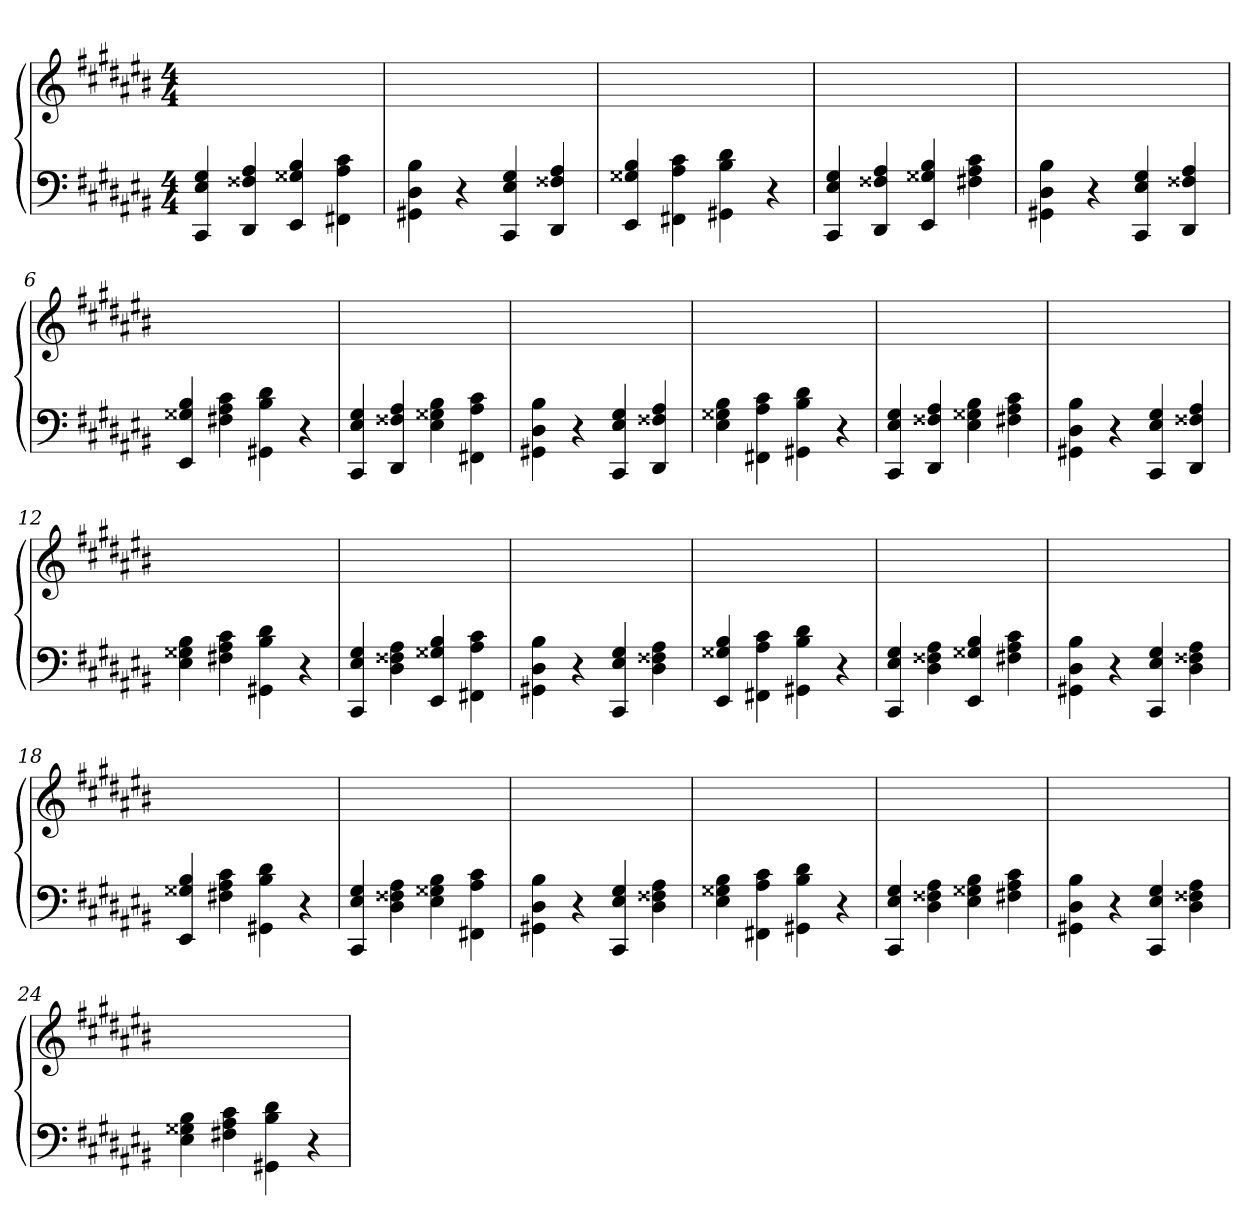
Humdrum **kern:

**kern	**kern
*part2	*part1
*staff2	*staff1
*clefF4	*clefG2
*k[f#c#g#d#a#e#b#]	*k[f#c#g#d#a#e#b#]
*C#:	*C#:
*M4/4	*M4/4
*MM60	*MM60
=1	=1
4CC# 4E# 4G#	1ryy
4DD# 4F##X 4A#	.
4EE# 4G##X 4B#	.
4FF#X 4A# 4c#	.
=2	=2
4GG#X 4D# 4B#	1ryy
4r	.
4CC# 4E# 4G#	.
4DD# 4F##X 4A#	.
=3	=3
4EE# 4G##X 4B#	1ryy
4FF#X 4A# 4c#	.
4GG#X 4B# 4d#	.
4r	.
=4	=4
4CC# 4E# 4G#	1ryy
4DD# 4F##X 4A#	.
4EE# 4G##X 4B#	.
4F#X 4A# 4c#	.
=5	=5
4GG#X 4D# 4B#	1ryy
4r	.
4CC# 4E# 4G#	.
4DD# 4F##X 4A#	.
=6	=6
4EE# 4G##X 4B#	1ryy
4F#X 4A# 4c#	.
4GG#X 4B# 4d#	.
4r	.
=7	=7
4CC# 4E# 4G#	1ryy
4DD# 4F##X 4A#	.
4E# 4G##X 4B#	.
4FF#X 4A# 4c#	.
=8	=8
4GG#X 4D# 4B#	1ryy
4r	.
4CC# 4E# 4G#	.
4DD# 4F##X 4A#	.
=9	=9
4E# 4G##X 4B#	1ryy
4FF#X 4A# 4c#	.
4GG#X 4B# 4d#	.
4r	.
=10	=10
4CC# 4E# 4G#	1ryy
4DD# 4F##X 4A#	.
4E# 4G##X 4B#	.
4F#X 4A# 4c#	.
=11	=11
4GG#X 4D# 4B#	1ryy
4r	.
4CC# 4E# 4G#	.
4DD# 4F##X 4A#	.
=12	=12
4E# 4G##X 4B#	1ryy
4F#X 4A# 4c#	.
4GG#X 4B# 4d#	.
4r	.
=13	=13
4CC# 4E# 4G#	1ryy
4D# 4F##X 4A#	.
4EE# 4G##X 4B#	.
4FF#X 4A# 4c#	.
=14	=14
4GG#X 4D# 4B#	1ryy
4r	.
4CC# 4E# 4G#	.
4D# 4F##X 4A#	.
=15	=15
4EE# 4G##X 4B#	1ryy
4FF#X 4A# 4c#	.
4GG#X 4B# 4d#	.
4r	.
=16	=16
4CC# 4E# 4G#	1ryy
4D# 4F##X 4A#	.
4EE# 4G##X 4B#	.
4F#X 4A# 4c#	.
=17	=17
4GG#X 4D# 4B#	1ryy
4r	.
4CC# 4E# 4G#	.
4D# 4F##X 4A#	.
=18	=18
4EE# 4G##X 4B#	1ryy
4F#X 4A# 4c#	.
4GG#X 4B# 4d#	.
4r	.
=19	=19
4CC# 4E# 4G#	1ryy
4D# 4F##X 4A#	.
4E# 4G##X 4B#	.
4FF#X 4A# 4c#	.
=20	=20
4GG#X 4D# 4B#	1ryy
4r	.
4CC# 4E# 4G#	.
4D# 4F##X 4A#	.
=21	=21
4E# 4G##X 4B#	1ryy
4FF#X 4A# 4c#	.
4GG#X 4B# 4d#	.
4r	.
=22	=22
4CC# 4E# 4G#	1ryy
4D# 4F##X 4A#	.
4E# 4G##X 4B#	.
4F#X 4A# 4c#	.
=23	=23
4GG#X 4D# 4B#	1ryy
4r	.
4CC# 4E# 4G#	.
4D# 4F##X 4A#	.
=24	=24
4E# 4G##X 4B#	1ryy
4F#X 4A# 4c#	.
4GG#X 4B# 4d#	.
4r	.
=	=
*-	*-
